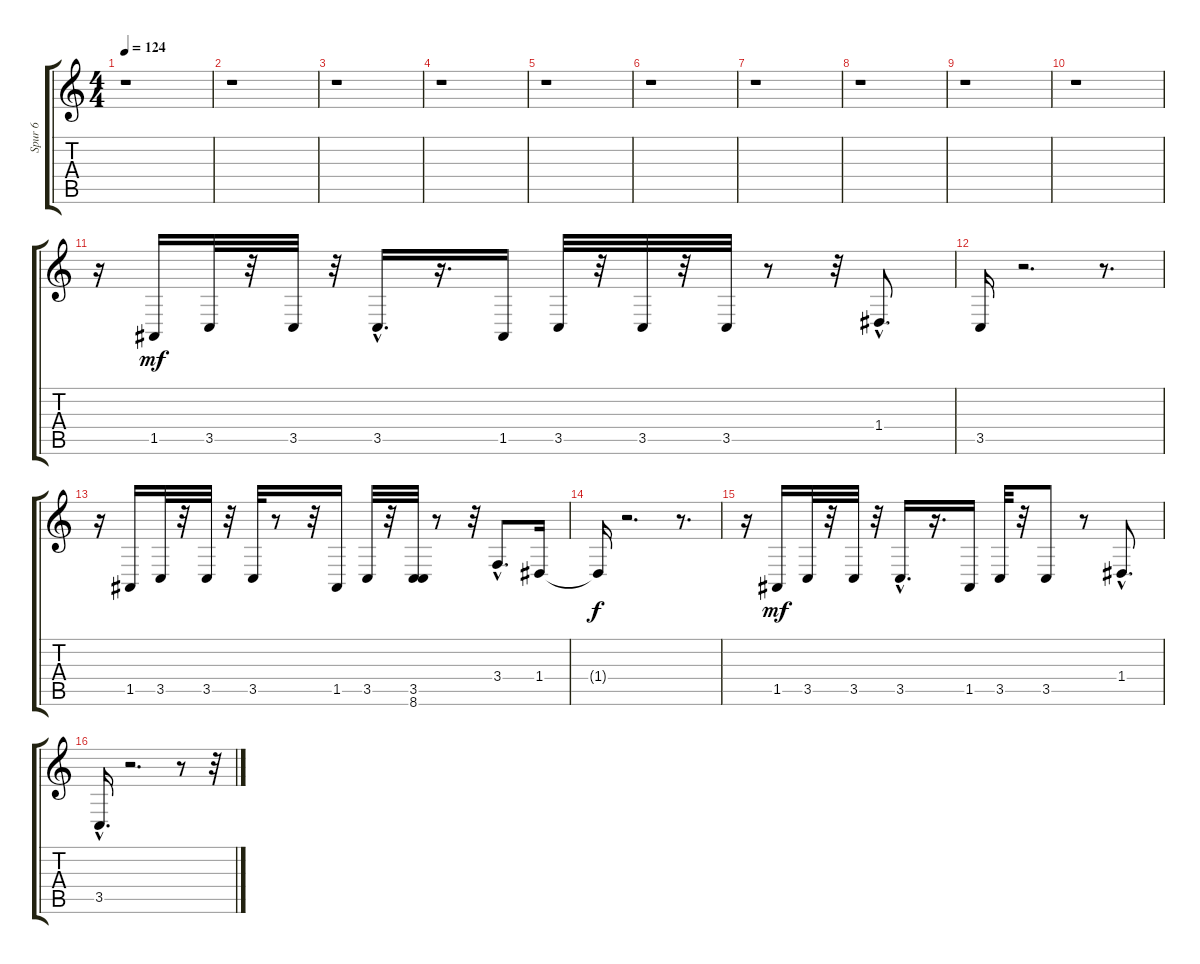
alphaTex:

\track ("Spur 6" "Spur 6") {instrument lead2sawtooth}
\staff {score tabs}
\tuning (E4 B3 G3 D3 A2 E2) {hide}
\ts (4 4)
\tempo 124
\clef g2
\ks c
r.1{dy mf} |
r.1 |
r.1 |
r.1 |
r.1 |
r.1 |
r.1 |
r.1 |
r.1 |
r.1 |
r.16 1.5.16{volume 12} 3.5.32 r.32 3.5.32 r.32 3.5{hac}.16{d} r.16{d} 1.5.16 3.5.32 r.32 3.5.32 r.32 3.5.32 r.8 r.32 1.4{hac}.8{d} |
3.5.16 r.2{d} r.8{d} |
r.16 1.5.16 3.5.32 r.32 3.5.32 r.32 3.5.32 r.8 r.32 1.5.16 3.5.32 r.32 (3.5 8.6).32 r.8 r.32 3.4{hac}.8{d} 1.4.16 |
1.4{t}.16{dy f} r.2{d} r.8{d} |
r.16 1.5.16{dy mf} 3.5.32 r.32 3.5.32 r.32 3.5{hac}.16{d} r.16{d} 1.5.16 3.5.32 r.32 3.5.8 r.8 1.4{hac}.8{d} |
3.5{hac}.16{d} r.2{d} r.8 r.32
